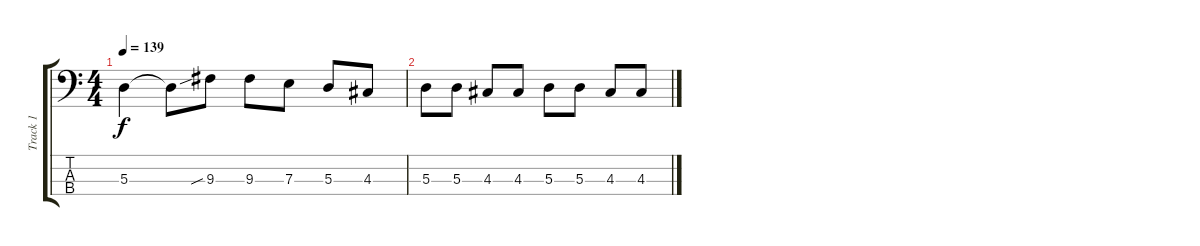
\track ("Track 1" "Track 1") {instrument electricbassfinger}
\staff {score tabs}
\tuning (G2 D2 A1 E1) {hide}
\ts (4 4)
\tempo 139
\clef f4
\ks c
5.3.4{dy f} 5.3{t}.8 9.3{sib}.8 9.3.8 7.3.8 5.3.8 4.3.8 |
5.3.8 5.3.8 4.3.8 4.3.8 5.3.8 5.3.8 4.3.8 4.3.8
